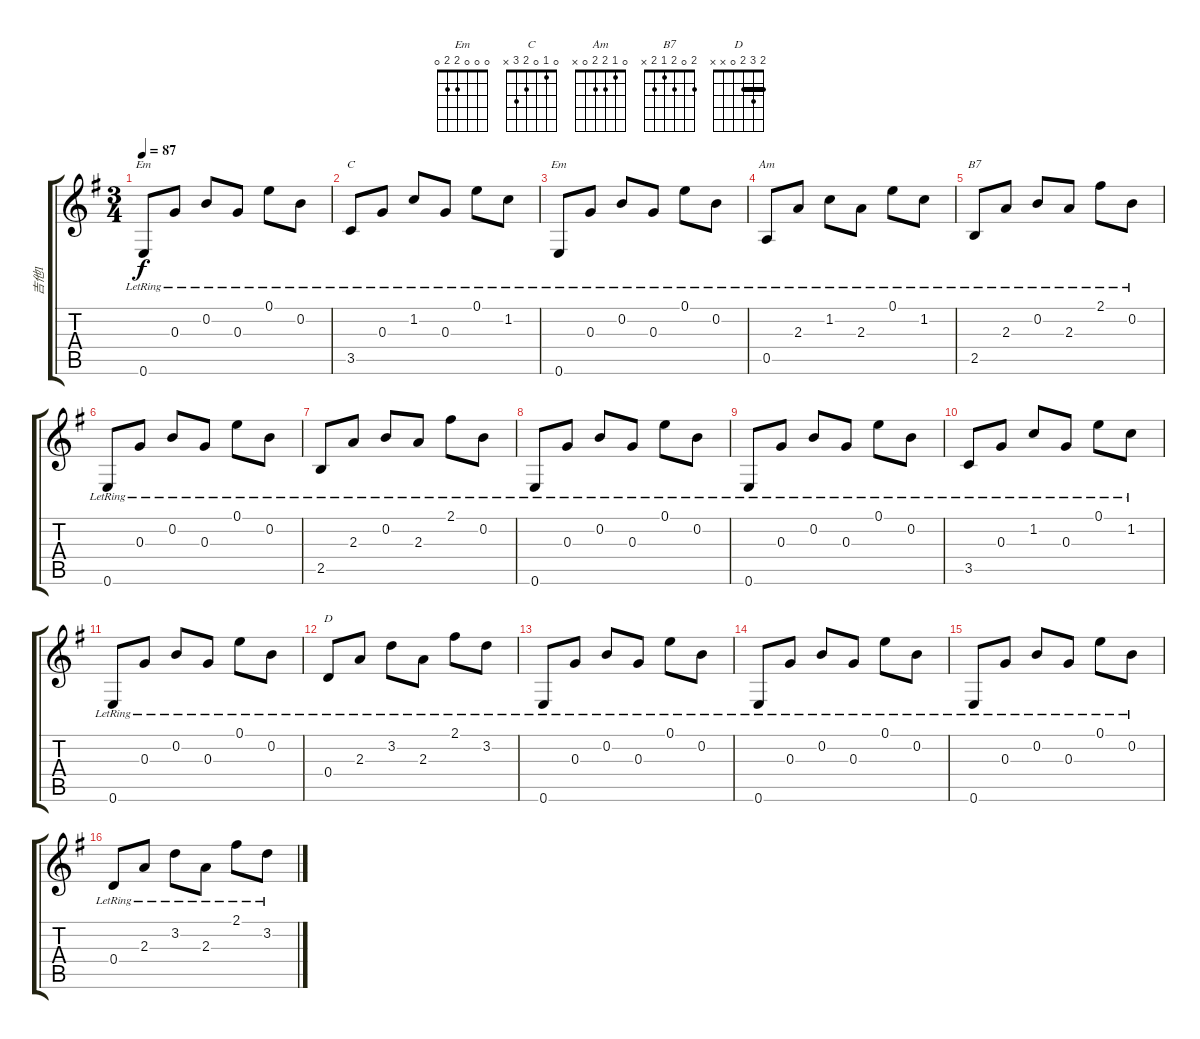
\track ("吉他1" "吉他1") {instrument acousticguitarsteel}
\staff {score tabs}
\tuning (E4 B3 G3 D3 A2 E2) {hide}
\chord ("Em" x x x x x x)
\chord ("C" 0 1 0 2 3 x)
\chord ("Em" 0 0 0 2 2 0)
\chord ("Am" 0 1 2 2 0 x)
\chord ("B7" 2 0 2 1 2 x)
\chord ("D" 2 3 2 0 x x) {barre 2}
\ts (3 4)
\tempo 87
\clef g2
\ks g
0.6{lr}.8{ch "Em" dy f} 0.3{lr}.8 0.2{lr}.8 0.3{lr}.8 0.1{lr}.8 0.2{lr}.8 |
3.5{lr}.8{ch "C"} 0.3{lr}.8 1.2{lr}.8 0.3{lr}.8 0.1{lr}.8 1.2{lr}.8 |
0.6{lr}.8{ch "Em"} 0.3{lr}.8 0.2{lr}.8 0.3{lr}.8 0.1{lr}.8 0.2{lr}.8 |
0.5{lr}.8{ch "Am"} 2.3{lr}.8 1.2{lr}.8 2.3{lr}.8 0.1{lr}.8 1.2{lr}.8 |
2.5{lr}.8{ch "B7"} 2.3{lr}.8 0.2{lr}.8 2.3{lr}.8 2.1{lr}.8 0.2{lr}.8 |
0.6{lr}.8 0.3{lr}.8 0.2{lr}.8 0.3{lr}.8 0.1{lr}.8 0.2{lr}.8 |
2.5{lr}.8 2.3{lr}.8 0.2{lr}.8 2.3{lr}.8 2.1{lr}.8 0.2{lr}.8 |
0.6{lr}.8 0.3{lr}.8 0.2{lr}.8 0.3{lr}.8 0.1{lr}.8 0.2{lr}.8 |
0.6{lr}.8 0.3{lr}.8 0.2{lr}.8 0.3{lr}.8 0.1{lr}.8 0.2{lr}.8 |
3.5{lr}.8 0.3{lr}.8 1.2{lr}.8 0.3{lr}.8 0.1{lr}.8 1.2{lr}.8 |
0.6{lr}.8 0.3{lr}.8 0.2{lr}.8 0.3{lr}.8 0.1{lr}.8 0.2{lr}.8 |
0.4{lr}.8{ch "D"} 2.3{lr}.8 3.2{lr}.8 2.3{lr}.8 2.1{lr}.8 3.2{lr}.8 |
0.6{lr}.8 0.3{lr}.8 0.2{lr}.8 0.3{lr}.8 0.1{lr}.8 0.2{lr}.8 |
0.6{lr}.8 0.3{lr}.8 0.2{lr}.8 0.3{lr}.8 0.1{lr}.8 0.2{lr}.8 |
0.6{lr}.8 0.3{lr}.8 0.2{lr}.8 0.3{lr}.8 0.1{lr}.8 0.2{lr}.8 |
0.4{lr}.8 2.3{lr}.8 3.2{lr}.8 2.3{lr}.8 2.1{lr}.8 3.2{lr}.8
